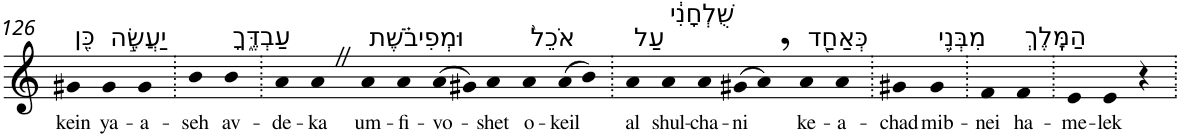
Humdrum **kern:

**kern	**text
*part1	*part1
*staff1	*staff1
*I"Piano	*
*I'Pno	*
!!LO:PB:g=z
*clefG2	*
*k[]	*
=126	=126
!LO:TX:a:t=כֵּ֖ן	!
!	!LO:LY:b
4g#X	kein
!LO:TX:a:t=יַעֲשֶׂ֣ה	!
!	!LO:LY:b
4g#	ya-
!	!LO:LY:b
4g#	-a-
=127.	=127.
!	!LO:LY:b
4b	-seh
!LO:TX:a:t=עַבְדֶּ֑ךָ	!
!	!LO:LY:b
4b	av-
=128.	=128.
!	!LO:LY:b
4a	-de-
!	!LO:LY:b
4aZ	-ka
!LO:TX:a:t=וּמְפִיבֹ֗שֶׁת	!
!	!LO:LY:b
4a	um-
!	!LO:LY:b
4a	-fi-
!	!LO:LY:b
(>8a	-vo-
8g#X)	.
!	!LO:LY:b
4a	-shet
!LO:TX:a:t=אֹכֵל֙	!
!	!LO:LY:b
4a	o-
!	!LO:LY:b
(>8a	-keil
8b)	.
=129.	=129.
!LO:TX:a:t=עַל	!
!	!LO:LY:b
4a	al
!LO:TX:a:t=שֻׁלְחָנִ֔י	!
!	!LO:LY:b
4a	shul-
!	!LO:LY:b
4a	-cha-
!	!LO:LY:b
(>8g#X	-ni
8a,)	.
!LO:TX:a:t=כְּאַחַ֖ד	!
!	!LO:LY:b
4a	ke-
!	!LO:LY:b
4a	-a-
=130.	=130.
!	!LO:LY:b
4g#X	-chad
!LO:TX:a:t=מִבְּנֵ֥י	!
!	!LO:LY:b
4g#	mib-
=131.	=131.
!	!LO:LY:b
4f	-nei
!LO:TX:a:t=הַמֶּֽלֶךְ	!
!	!LO:LY:b
4f	ha-
=132.	=132.
!	!LO:LY:b
4e	-me-
!	!LO:LY:b
4e	-lek
4r	.
=.	=.
*-	*-
